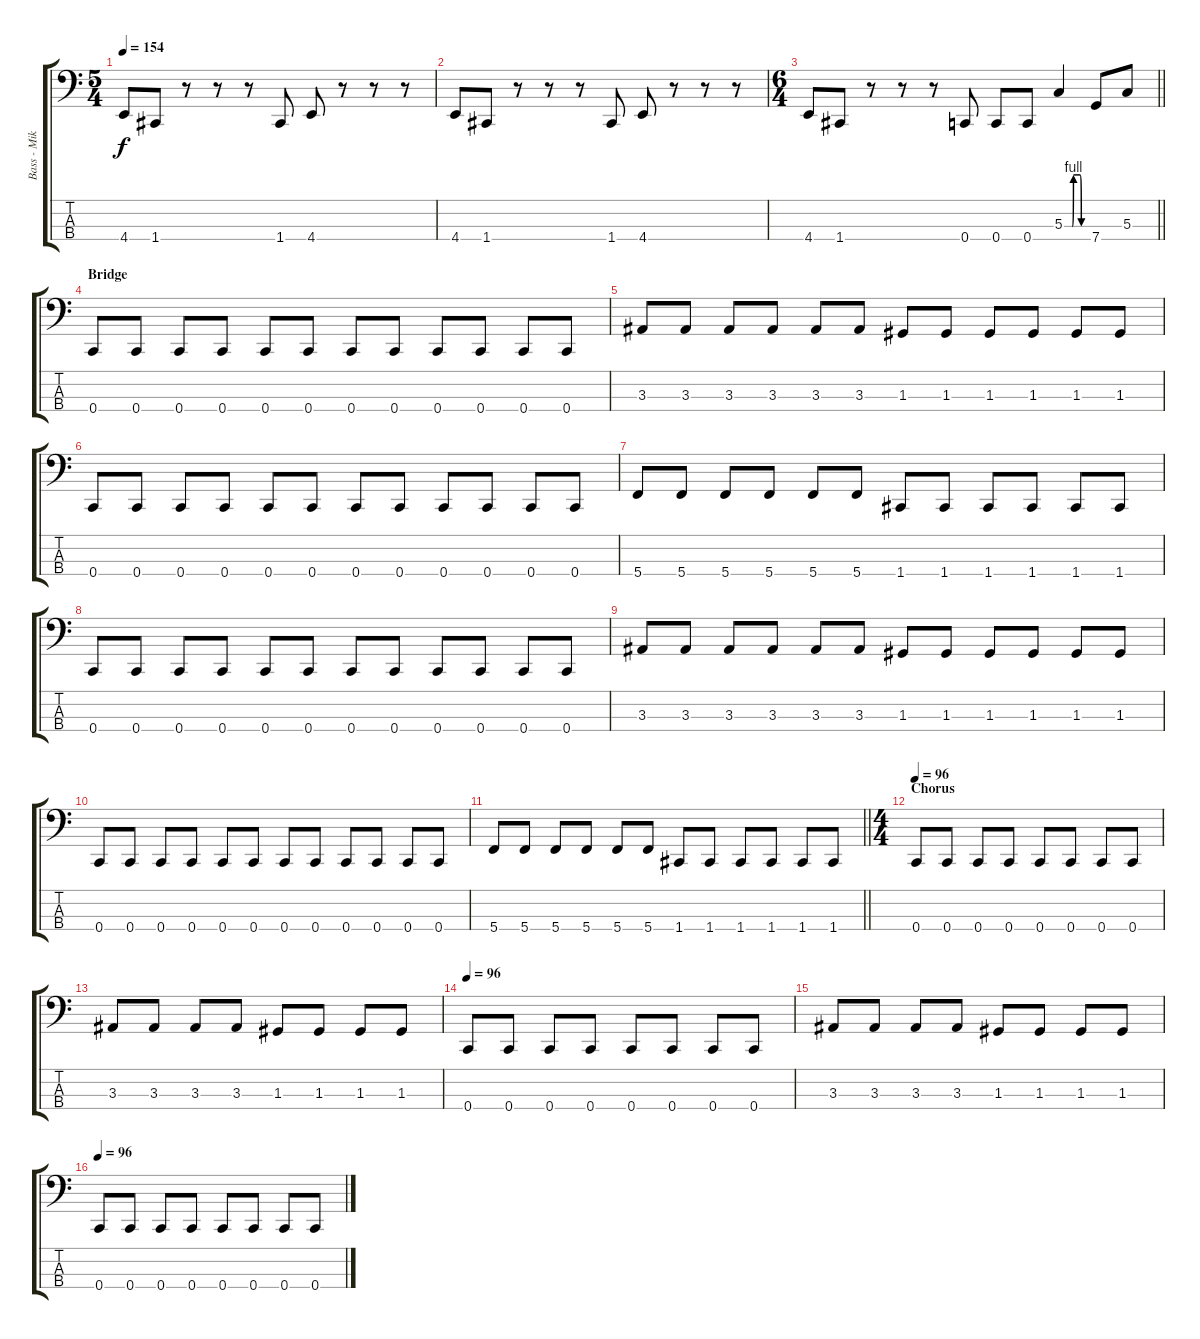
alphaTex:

\track ("Bass - Mike D' Antonio" "Bass - Mik") {instrument electricbasspick}
\staff {score tabs}
\tuning (F2 C2 G1 C1) {hide}
\ts (5 4)
\tempo 154
\clef f4
\ks c
4.4.8{dy f} 1.4.8 r.8 r.8 r.8 1.4.8 4.4.8 r.8 r.8 r.8 |
4.4.8 1.4.8 r.8 r.8 r.8 1.4.8 4.4.8 r.8 r.8 r.8 |
\ts (6 4)
\barLineRight lightlight
4.4.8 1.4.8 r.8 r.8 r.8 0.4.8 0.4.8 0.4.8 5.3{be (custom 0 0 15 0 20 0 23 4 40 4 43 0 60 0)}.4 7.4.8 5.3.8 |
\section ("" "Bridge")
0.4.8 0.4.8 0.4.8 0.4.8 0.4.8 0.4.8 0.4.8 0.4.8 0.4.8 0.4.8 0.4.8 0.4.8 |
3.3.8 3.3.8 3.3.8 3.3.8 3.3.8 3.3.8 1.3.8 1.3.8 1.3.8 1.3.8 1.3.8 1.3.8 |
0.4.8 0.4.8 0.4.8 0.4.8 0.4.8 0.4.8 0.4.8 0.4.8 0.4.8 0.4.8 0.4.8 0.4.8 |
5.4.8 5.4.8 5.4.8 5.4.8 5.4.8 5.4.8 1.4.8 1.4.8 1.4.8 1.4.8 1.4.8 1.4.8 |
0.4.8 0.4.8 0.4.8 0.4.8 0.4.8 0.4.8 0.4.8 0.4.8 0.4.8 0.4.8 0.4.8 0.4.8 |
3.3.8 3.3.8 3.3.8 3.3.8 3.3.8 3.3.8 1.3.8 1.3.8 1.3.8 1.3.8 1.3.8 1.3.8 |
0.4.8 0.4.8 0.4.8 0.4.8 0.4.8 0.4.8 0.4.8 0.4.8 0.4.8 0.4.8 0.4.8 0.4.8 |
\barLineRight lightlight
5.4.8 5.4.8 5.4.8 5.4.8 5.4.8 5.4.8 1.4.8 1.4.8 1.4.8 1.4.8 1.4.8 1.4.8 |
\ts (4 4)
\section ("" "Chorus")
\tempo 96
0.4.8 0.4.8 0.4.8 0.4.8 0.4.8 0.4.8 0.4.8 0.4.8 |
3.3.8 3.3.8 3.3.8 3.3.8 1.3.8 1.3.8 1.3.8 1.3.8 |
\tempo 96
0.4.8 0.4.8 0.4.8 0.4.8 0.4.8 0.4.8 0.4.8 0.4.8 |
3.3.8 3.3.8 3.3.8 3.3.8 1.3.8 1.3.8 1.3.8 1.3.8 |
\tempo 96
0.4.8 0.4.8 0.4.8 0.4.8 0.4.8 0.4.8 0.4.8 0.4.8
